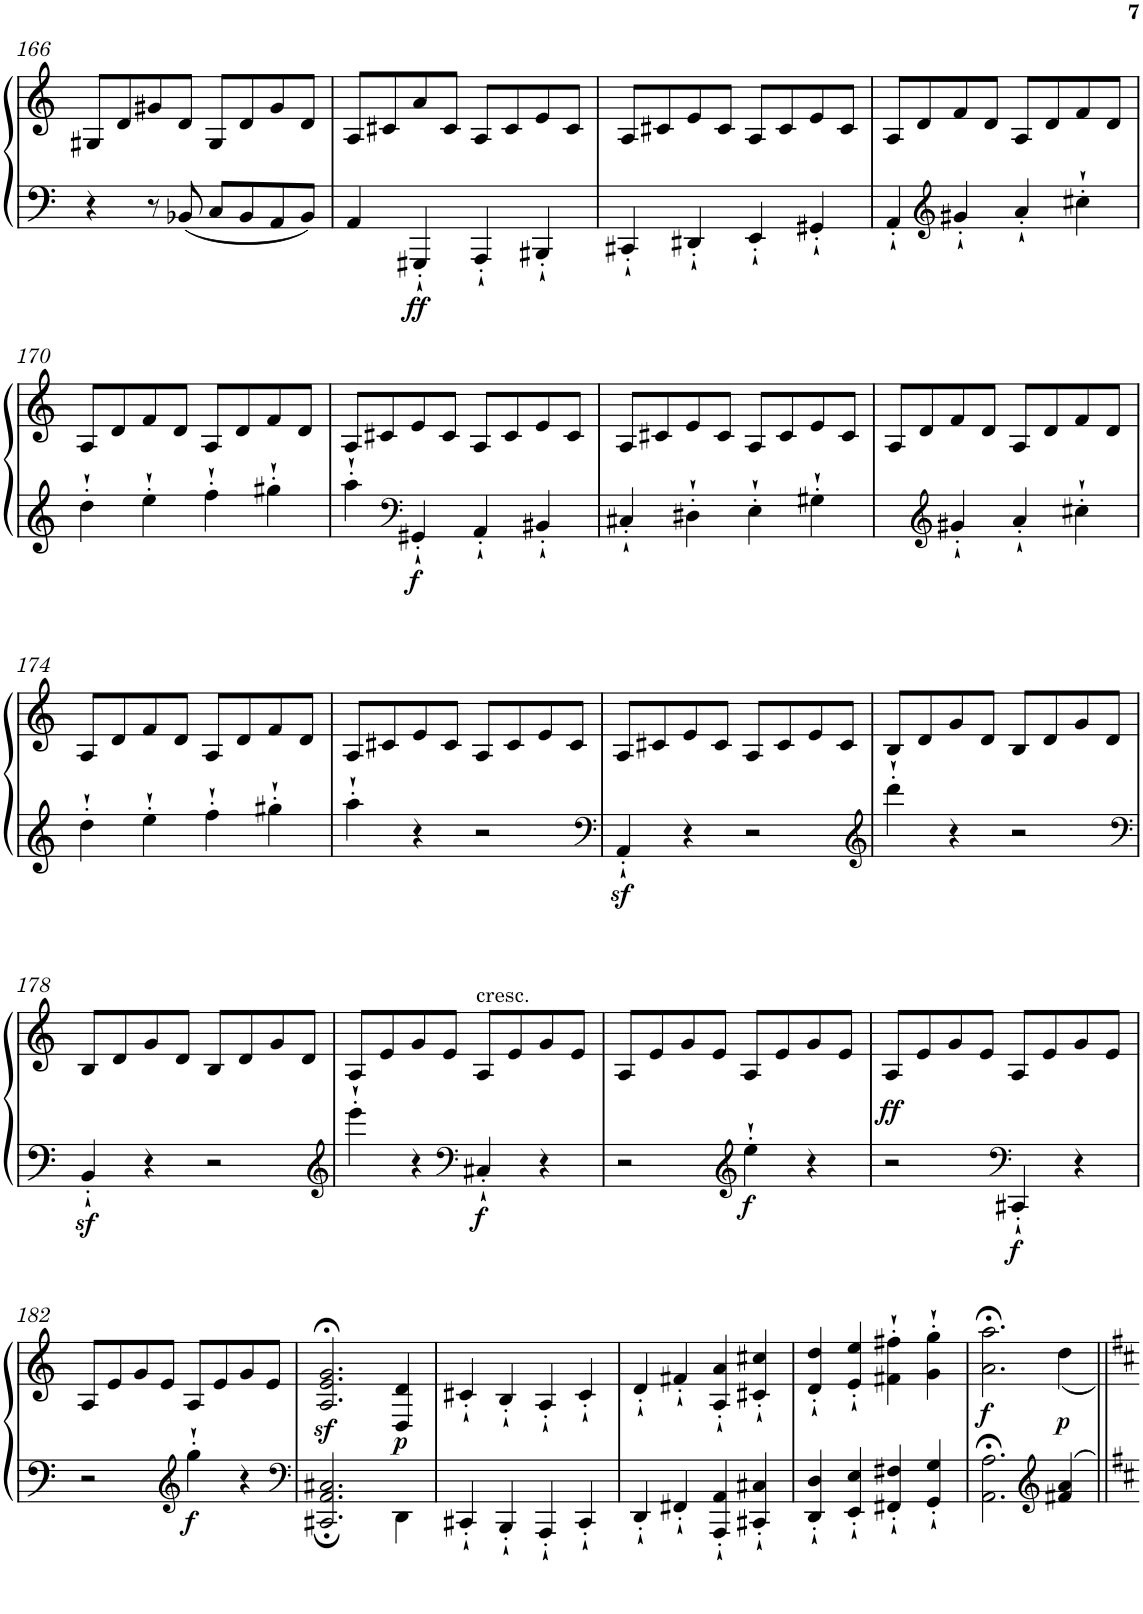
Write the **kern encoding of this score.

**kern	**kern	**dynam
*part1	*part1	*part1
*staff2	*staff1	*staff1/2
*I"Piano	*	*
*I'Pno	*	*
!!LO:PB:g=z
*clefF4	*clefG2	*
*k[]	*k[]	*
*C:	*C:	*
*M2/2	*M2/2	*
*met(c|)	*met(c|)	*
=166	=166	=166
4r	8G#X/L	.
.	8d/	.
8r	8g#X/	.
8BB-X/	8d/J	.
8C/L	8G#/L	.
8BB-/	8d/	.
8AA/	8g#/	.
8BB-/J	8d/J	.
=167	=167	=167
4AA/	8A/L	.
.	8c#X/	.
!	!	!LO:DY:b=2
4GGG#X'`/	8a/	ff
.	8c#/J	.
4AAA'`/	8A/L	.
.	8c#/	.
4BBB#X'`/	8e/	.
.	8c#/J	.
=168	=168	=168
4CC#X'`/	8A/L	.
.	8c#X/	.
4DD#X'`/	8e/	.
.	8c#/J	.
4EE'`/	8A/L	.
.	8c#/	.
4GG#X'`/	8e/	.
.	8c#/J	.
=169	=169	=169
4AA'`/	8A/L	.
.	8d/	.
*clefG2	*	*
4g#X'`/	8f/	.
.	8d/J	.
4a'`/	8A/L	.
.	8d/	.
4cc#X'`\	8f/	.
.	8d/J	.
!!LO:LB:g=z
=170	=170	=170
4dd'`\	8A/L	.
.	8d/	.
4ee'`\	8f/	.
.	8d/J	.
4ff'`\	8A/L	.
.	8d/	.
4gg#X'`\	8f/	.
.	8d/J	.
=171	=171	=171
4aa'`\	8A/L	.
.	8c#X/	.
*clefF4	*	*
!	!	!LO:DY:b=2
4GG#X'`/	8e/	f
.	8c#/J	.
4AA'`/	8A/L	.
.	8c#/	.
4BB#X'`/	8e/	.
.	8c#/J	.
=172	=172	=172
4C#X'`/	8A/L	.
.	8c#X/	.
4D#X'`\	8e/	.
.	8c#/J	.
4E'`\	8A/L	.
.	8c#/	.
4G#X'`\	8e/	.
.	8c#/J	.
=173	=173	=173
4ryy	8A/L	.
.	8d/	.
*clefG2	*	*
4g#X'`/	8f/	.
.	8d/J	.
4a'`/	8A/L	.
.	8d/	.
4cc#X'`\	8f/	.
.	8d/J	.
!!LO:LB:g=z
=174	=174	=174
4dd'`\	8A/L	.
.	8d/	.
4ee'`\	8f/	.
.	8d/J	.
4ff'`\	8A/L	.
.	8d/	.
4gg#X'`\	8f/	.
.	8d/J	.
=175	=175	=175
4aa'`\	8A/L	.
.	8c#X/	.
4r	8e/	.
.	8c#/J	.
2r	8A/L	.
.	8c#/	.
.	8e/	.
.	8c#/J	.
=176	=176	=176
*clefF4	*	*
4AAz<'`/	8A/L	.
.	8c#X/	.
4r	8e/	.
.	8c#/J	.
2r	8A/L	.
.	8c#/	.
.	8e/	.
.	8c#/J	.
=177	=177	=177
*clefG2	*	*
4ddd'`\	8B/L	.
.	8d/	.
4r	8g/	.
.	8d/J	.
2r	8B/L	.
.	8d/	.
.	8g/	.
.	8d/J	.
!!LO:LB:g=z
=178	=178	=178
*clefF4	*	*
4BBz<'`/	8B/L	.
.	8d/	.
4r	8g/	.
.	8d/J	.
2r	8B/L	.
.	8d/	.
.	8g/	.
.	8d/J	.
=179	=179	=179
*clefG2	*	*
4eee'`\	8A/L	.
.	8e/	.
4r	8g/	.
.	8e/J	.
*clefF4	*	*
!	!LO:TX:a:t=cresc.	!
!	!	!LO:DY:b=2
4C#X'`/	8A/L	f
.	8e/	.
4r	8g/	.
.	8e/J	.
=180	=180	=180
2r	8A/L	.
.	8e/	.
.	8g/	.
.	8e/J	.
*clefG2	*	*
!	!	!LO:DY:b=2
4ee'`\	8A/L	f
.	8e/	.
4r	8g/	.
.	8e/J	.
=181	=181	=181
!	!	!LO:DY:b
2r	8A/L	ff
.	8e/	.
.	8g/	.
.	8e/J	.
*clefF4	*	*
!	!	!LO:DY:b=2
4CC#X'`/	8A/L	f
.	8e/	.
4r	8g/	.
.	8e/J	.
!!LO:LB:g=z
=182	=182	=182
2r	8A/L	.
.	8e/	.
.	8g/	.
.	8e/J	.
*clefG2	*	*
!	!	!LO:DY:b=2
4gg'`\	8A/L	f
.	8e/	.
4r	8g/	.
.	8e/J	.
=183	=183	=183
*clefF4	*	*
*	*^	*
!	!	!	!LO:DY:b
2.CC#X/; 2.AA/; 2.C#X/;	2.A/;< 2.e/;< 2.g/;<	2.ryy	sf
!	!	!	!LO:DY:b
4DD\	4d/	4D/	p
*	*v	*v	*
=184	=184	=184
4CC#X'`/	4c#X'`/	.
4BBB'`/	4B'`/	.
4AAA'`/	4A'`/	.
4CC#'`/	4c#'`/	.
=185	=185	=185
4DD'`/	4d'`/	.
4FF#X'`/	4f#X'`/	.
4AAA/'` 4AA/'`	4A/'` 4a/'`	.
4CC#X/'` 4C#X/'`	4c#X/'` 4cc#X/'`	.
=186	=186	=186
4DD/'` 4D/'`	4d/'` 4dd/'`	.
4EE/'` 4E/'`	4e/'` 4ee/'`	.
4FF#X/'` 4F#X/'`	4f#X\'` 4ff#X\'`	.
4GG/'` 4G/'`	4g\'` 4gg\'`	.
=187	=187	=187
*	*^	*
!	!	!	!LO:DY:b
2.AA\;< 2.A\;<	2.a\;< 2.aa\;<	2.ryy	f
*clefG2	*	*	*
!	!	!	!LO:DY:b
4f#X/ 4a/	4ryy	4dd\	p
*	*v	*v	*
=||	=||	=||
*-	*-	*-
